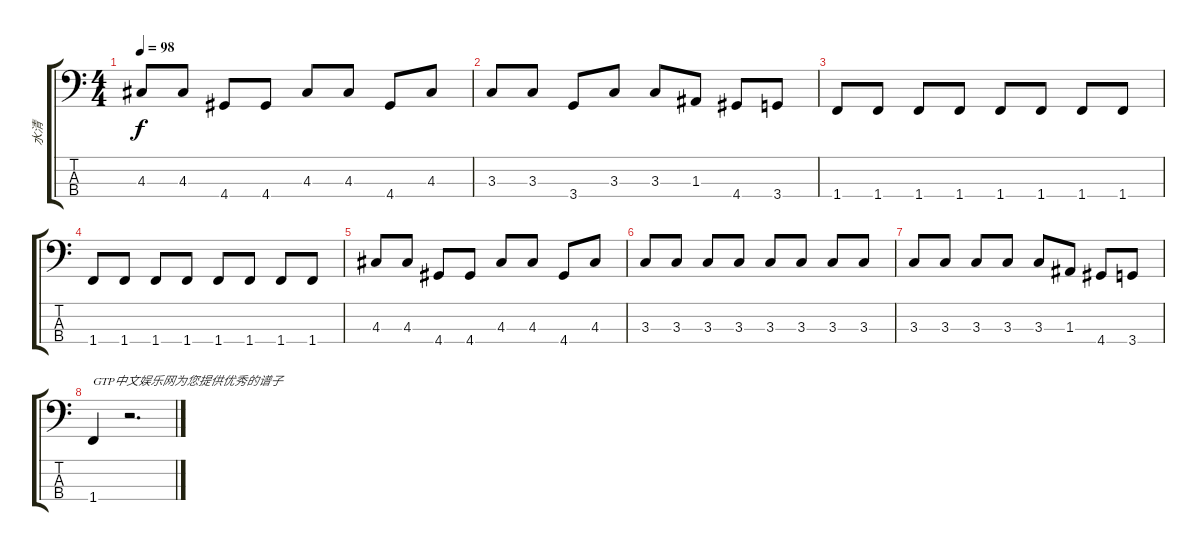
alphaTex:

\track ("水清" "水清") {instrument electricbassfinger}
\staff {score tabs}
\tuning (G2 D2 A1 E1) {hide}
\ts (4 4)
\tempo 98
\clef f4
\ks c
4.3.8{dy f} 4.3.8 4.4.8 4.4.8 4.3.8 4.3.8 4.4.8 4.3.8 |
3.3.8 3.3.8 3.4.8 3.3.8 3.3.8 1.3.8 4.4.8 3.4.8 |
1.4.8 1.4.8 1.4.8 1.4.8 1.4.8 1.4.8 1.4.8 1.4.8 |
1.4.8 1.4.8 1.4.8 1.4.8 1.4.8 1.4.8 1.4.8 1.4.8 |
4.3.8 4.3.8 4.4.8 4.4.8 4.3.8 4.3.8 4.4.8 4.3.8 |
3.3.8 3.3.8 3.3.8 3.3.8 3.3.8 3.3.8 3.3.8 3.3.8 |
3.3.8 3.3.8 3.3.8 3.3.8 3.3.8 1.3.8 4.4.8 3.4.8 |
1.4.4{txt "GTP中文娱乐网为您提供优秀的谱子"} r.2{d}
